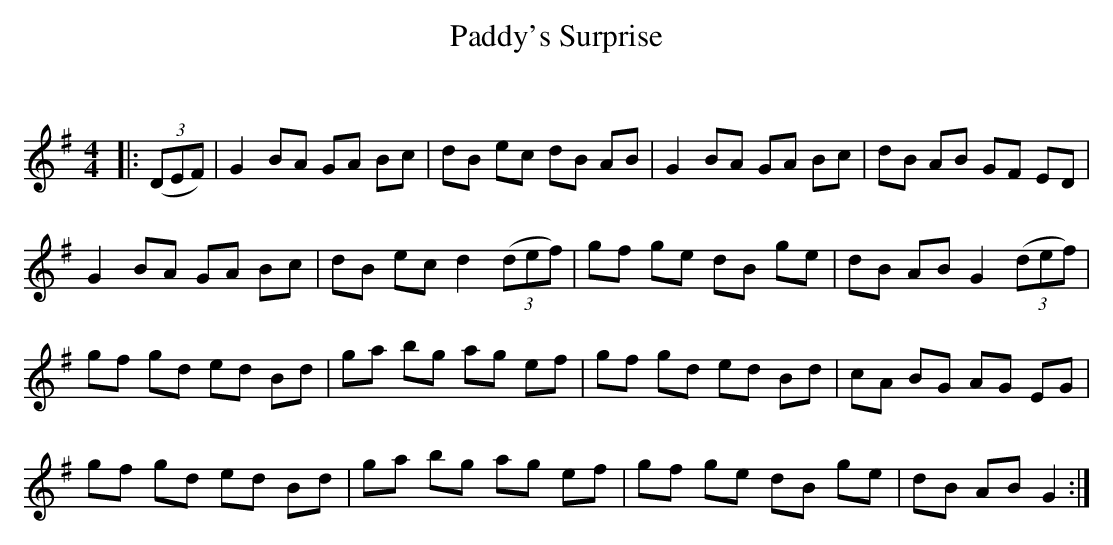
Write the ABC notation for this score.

X:1
T: Paddy's Surprise
C:
Q: 232
K:G
M:4/4
L:1/8
|:((3DEF) |G2 BA GA Bc|dB ec dB AB|G2 BA GA Bc|dB AB GF ED|
G2 BA GA Bc|dB ec d2 ((3def) |gf ge dB ge|dB AB G2 ((3def) |
gf gd ed Bd|ga bg ag ef|gf gd ed Bd|cA BG AG EG|
gf gd ed Bd|ga bg ag ef|gf ge dB ge|dB AB G2:|
